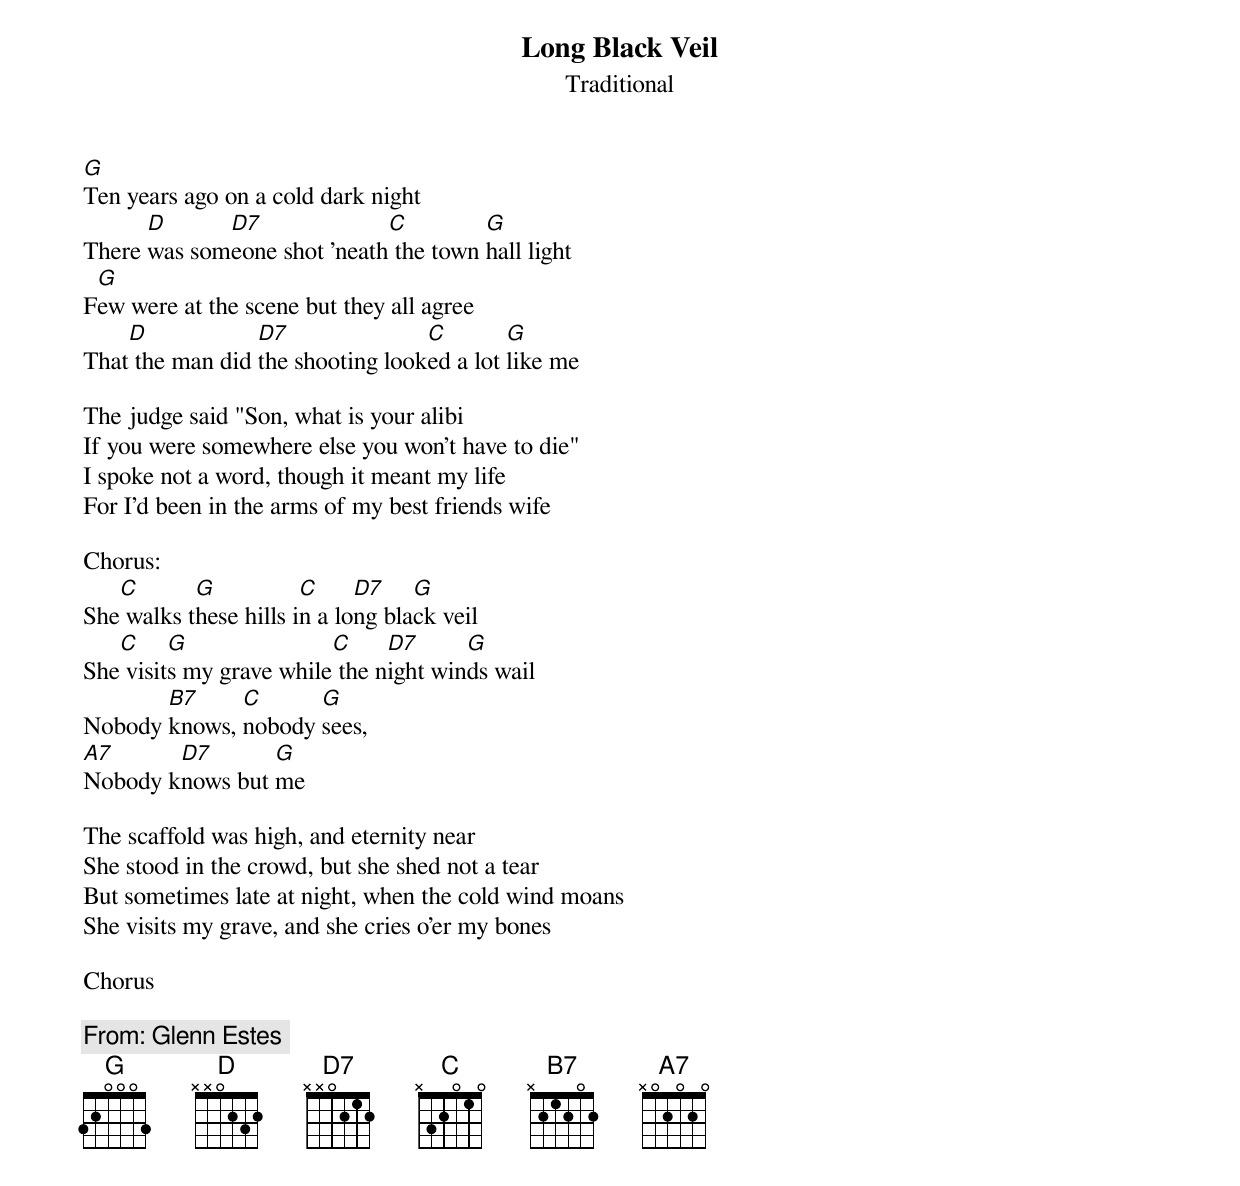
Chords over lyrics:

Long Black Veil
Traditional

G
Ten years ago on a cold dark night
      D      D7              C         G
There was someone shot 'neath the town hall light
 G
Few were at the scene but they all agree
    D            D7               C        G
That the man did the shooting looked a lot like me

The judge said "Son, what is your alibi
If you were somewhere else you won't have to die"
I spoke not a word, though it meant my life
For I'd been in the arms of my best friends wife

Chorus:
   C       G           C     D7    G
She walks these hills in a long black veil
   C     G               C     D7      G
She visits my grave while the night winds wail
       B7     C      G
Nobody knows, nobody sees,
A7      D7       G
Nobody knows but me

The scaffold was high, and eternity near
She stood in the crowd, but she shed not a tear
But sometimes late at night, when the cold wind moans
She visits my grave, and she cries o'er my bones

Chorus

From: Glenn Estes <blevy@epix.net>
